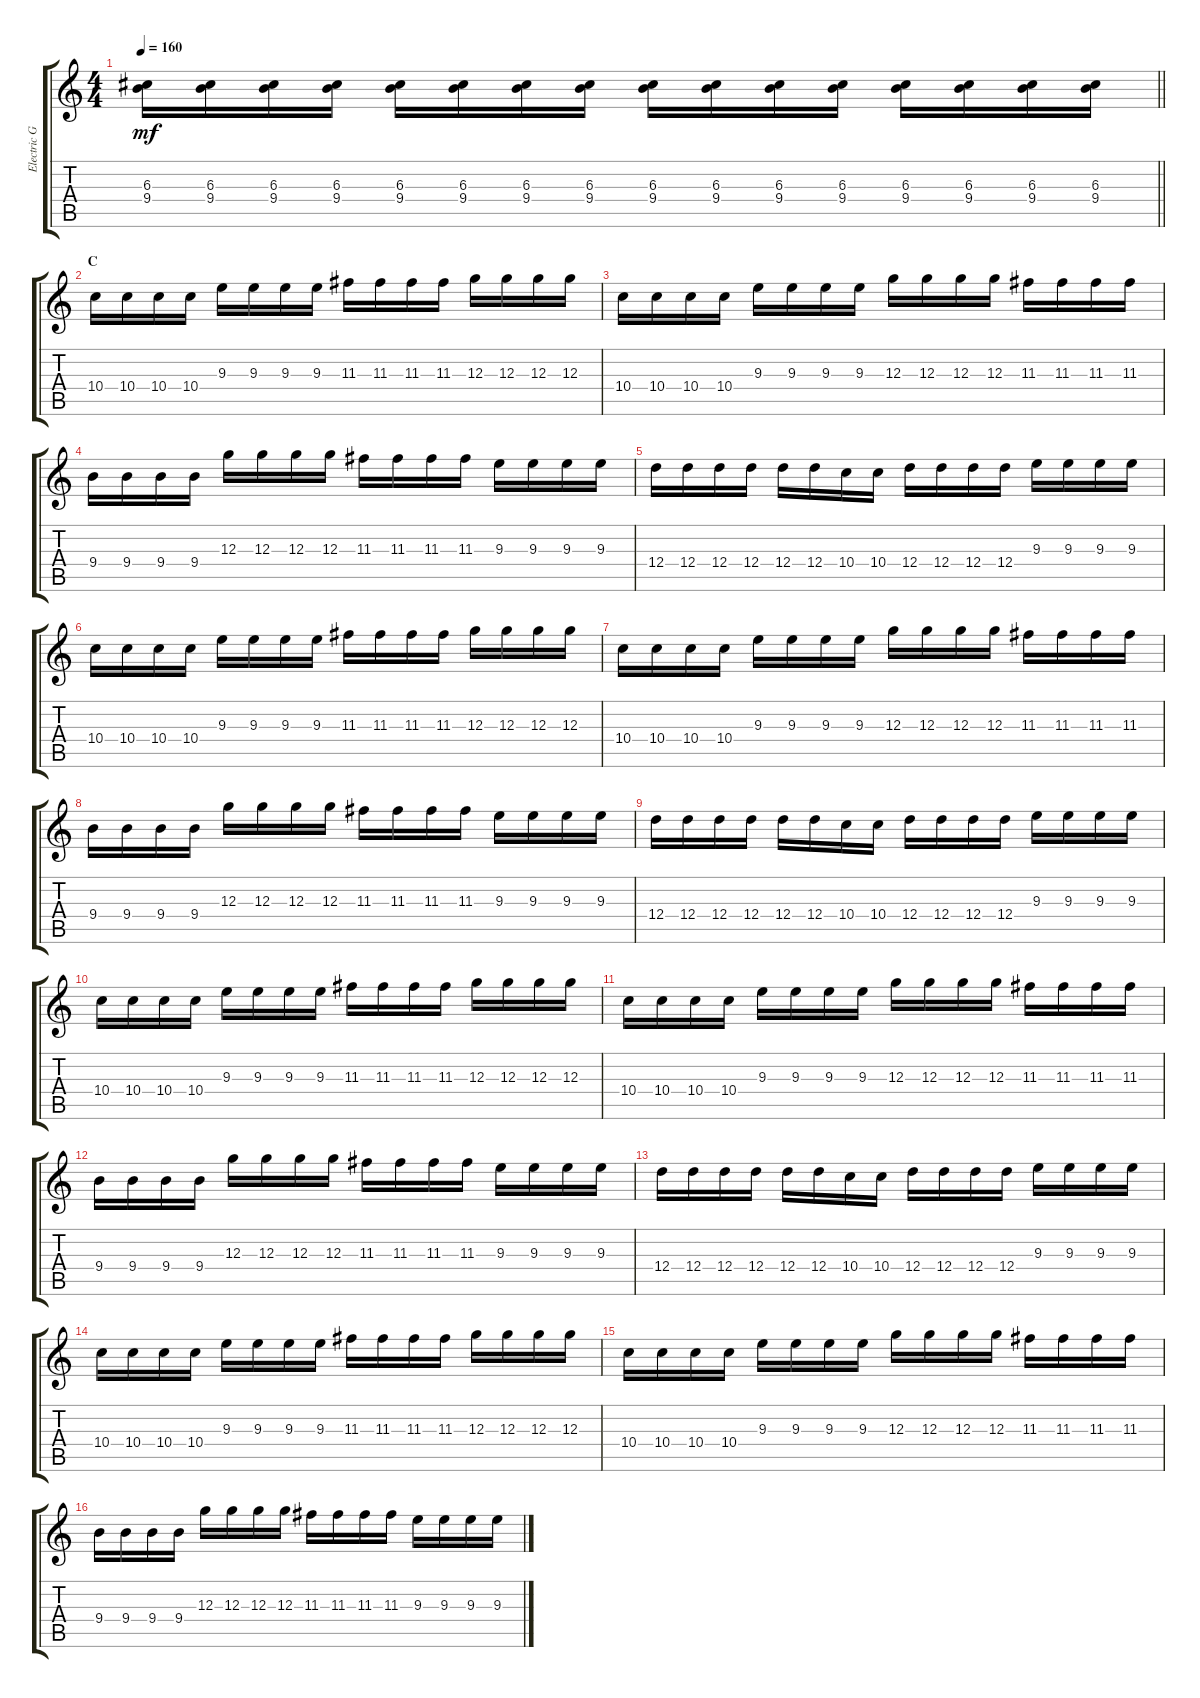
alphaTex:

\track ("Electric Guitar" "Electric G") {instrument distortionguitar}
\staff {score tabs}
\tuning (E4 B3 G3 D3 A2 E2) {hide}
\ts (4 4)
\tempo 160
\clef g2
\barLineRight lightlight
\ks c
(6.3 9.4).16{dy mf} (6.3 9.4).16 (6.3 9.4).16 (6.3 9.4).16 (6.3 9.4).16 (6.3 9.4).16 (6.3 9.4).16 (6.3 9.4).16 (6.3 9.4).16 (6.3 9.4).16 (6.3 9.4).16 (6.3 9.4).16 (6.3 9.4).16 (6.3 9.4).16 (6.3 9.4).16 (6.3 9.4).16 |
\section ("" "C")
10.4.16 10.4.16 10.4.16 10.4.16 9.3.16 9.3.16 9.3.16 9.3.16 11.3.16 11.3.16 11.3.16 11.3.16 12.3.16 12.3.16 12.3.16 12.3.16 |
10.4.16 10.4.16 10.4.16 10.4.16 9.3.16 9.3.16 9.3.16 9.3.16 12.3.16 12.3.16 12.3.16 12.3.16 11.3.16 11.3.16 11.3.16 11.3.16 |
9.4.16 9.4.16 9.4.16 9.4.16 12.3.16 12.3.16 12.3.16 12.3.16 11.3.16 11.3.16 11.3.16 11.3.16 9.3.16 9.3.16 9.3.16 9.3.16 |
12.4.16 12.4.16 12.4.16 12.4.16 12.4.16 12.4.16 10.4.16 10.4.16 12.4.16 12.4.16 12.4.16 12.4.16 9.3.16 9.3.16 9.3.16 9.3.16 |
10.4.16 10.4.16 10.4.16 10.4.16 9.3.16 9.3.16 9.3.16 9.3.16 11.3.16 11.3.16 11.3.16 11.3.16 12.3.16 12.3.16 12.3.16 12.3.16 |
10.4.16 10.4.16 10.4.16 10.4.16 9.3.16 9.3.16 9.3.16 9.3.16 12.3.16 12.3.16 12.3.16 12.3.16 11.3.16 11.3.16 11.3.16 11.3.16 |
9.4.16 9.4.16 9.4.16 9.4.16 12.3.16 12.3.16 12.3.16 12.3.16 11.3.16 11.3.16 11.3.16 11.3.16 9.3.16 9.3.16 9.3.16 9.3.16 |
12.4.16 12.4.16 12.4.16 12.4.16 12.4.16 12.4.16 10.4.16 10.4.16 12.4.16 12.4.16 12.4.16 12.4.16 9.3.16 9.3.16 9.3.16 9.3.16 |
10.4.16 10.4.16 10.4.16 10.4.16 9.3.16 9.3.16 9.3.16 9.3.16 11.3.16 11.3.16 11.3.16 11.3.16 12.3.16 12.3.16 12.3.16 12.3.16 |
10.4.16 10.4.16 10.4.16 10.4.16 9.3.16 9.3.16 9.3.16 9.3.16 12.3.16 12.3.16 12.3.16 12.3.16 11.3.16 11.3.16 11.3.16 11.3.16 |
9.4.16 9.4.16 9.4.16 9.4.16 12.3.16 12.3.16 12.3.16 12.3.16 11.3.16 11.3.16 11.3.16 11.3.16 9.3.16 9.3.16 9.3.16 9.3.16 |
12.4.16 12.4.16 12.4.16 12.4.16 12.4.16 12.4.16 10.4.16 10.4.16 12.4.16 12.4.16 12.4.16 12.4.16 9.3.16 9.3.16 9.3.16 9.3.16 |
10.4.16 10.4.16 10.4.16 10.4.16 9.3.16 9.3.16 9.3.16 9.3.16 11.3.16 11.3.16 11.3.16 11.3.16 12.3.16 12.3.16 12.3.16 12.3.16 |
10.4.16 10.4.16 10.4.16 10.4.16 9.3.16 9.3.16 9.3.16 9.3.16 12.3.16 12.3.16 12.3.16 12.3.16 11.3.16 11.3.16 11.3.16 11.3.16 |
9.4.16 9.4.16 9.4.16 9.4.16 12.3.16 12.3.16 12.3.16 12.3.16 11.3.16 11.3.16 11.3.16 11.3.16 9.3.16 9.3.16 9.3.16 9.3.16
